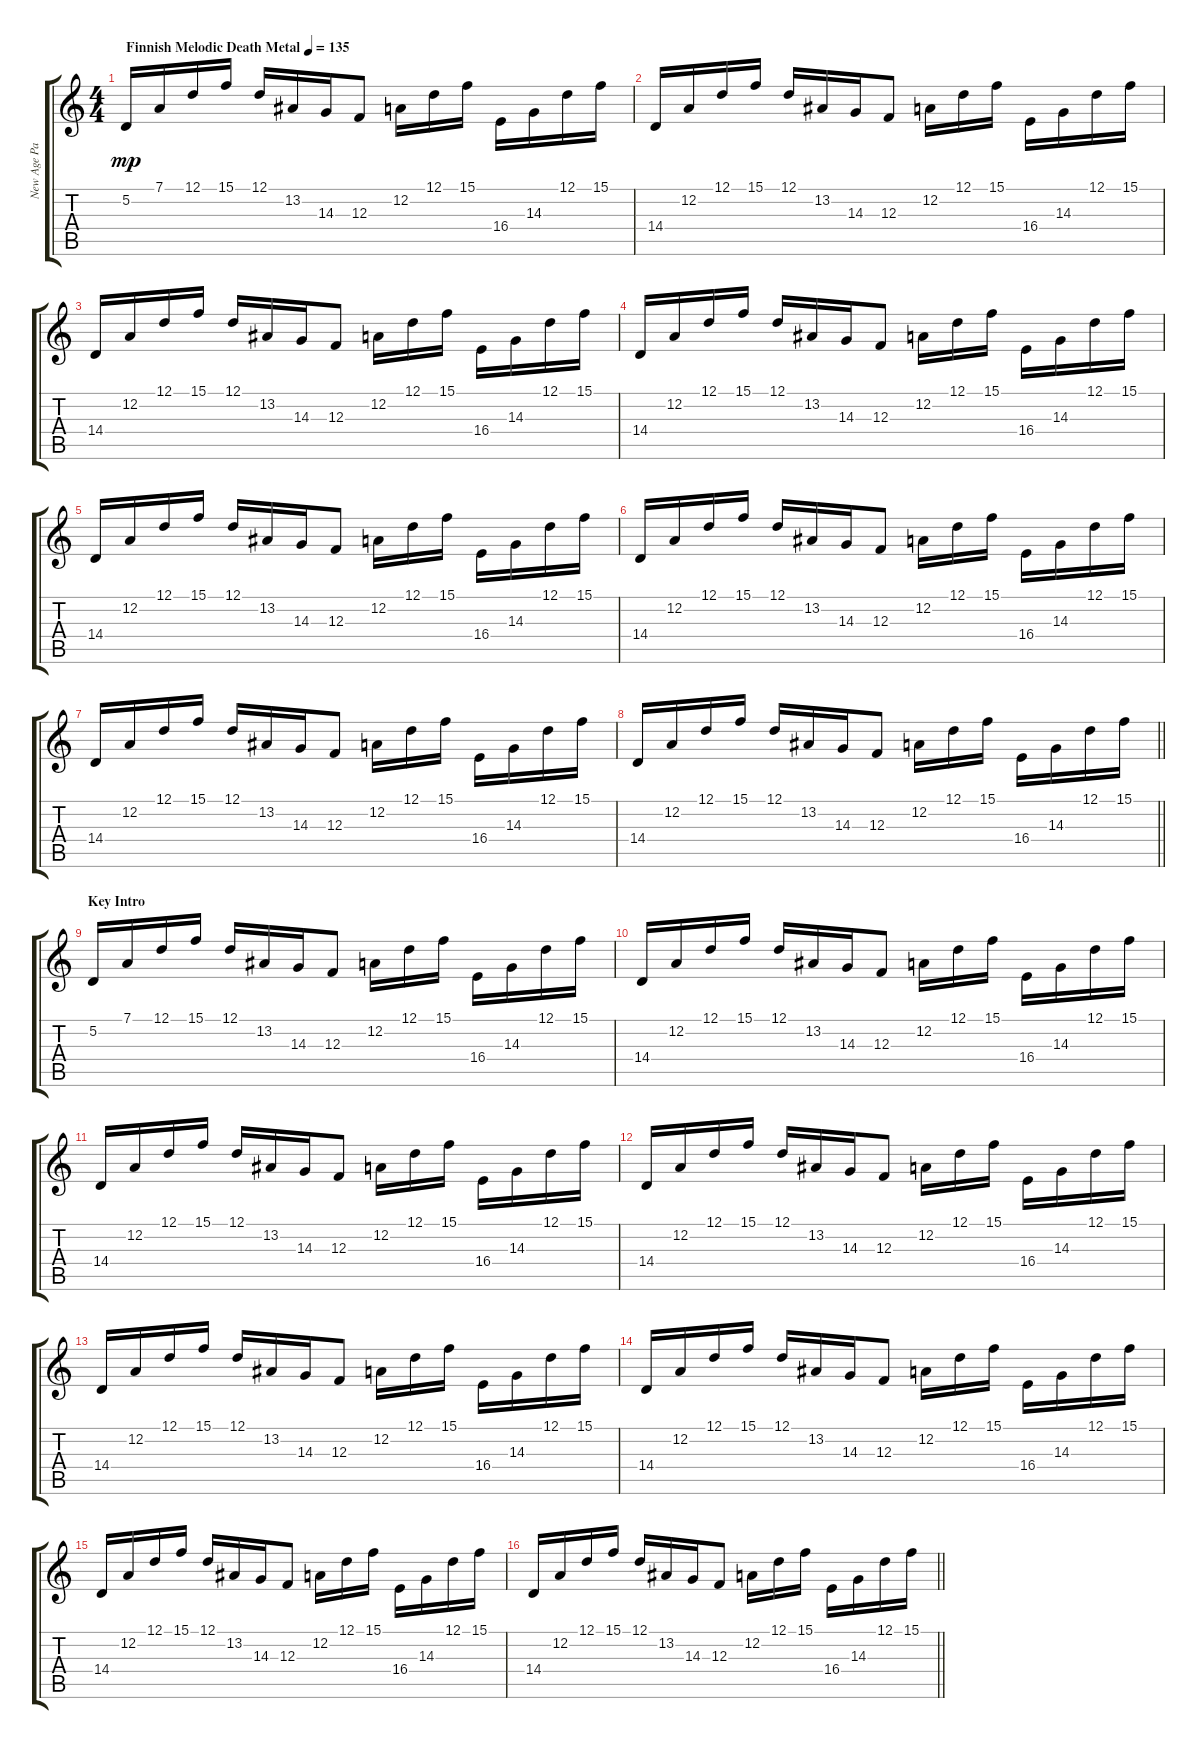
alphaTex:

\track ("New Age Pad" "New Age Pa") {instrument pad1newage}
\staff {score tabs}
\tuning (D4 A3 F3 C3 G2 C2) {hide}
\ts (4 4)
\tempo (135 "Finnish Melodic Death Metal")
\clef g2
\ks aminor
5.2.16{dy mp instrument pad1newage} 7.1.16 12.1.16 15.1.16 12.1.16 13.2.16 14.3.16 12.3.8 12.2.16 12.1.16 15.1.16 16.4.16 14.3.16 12.1.16 15.1.16 |
14.4.16 12.2.16 12.1.16 15.1.16 12.1.16 13.2.16 14.3.16 12.3.8 12.2.16 12.1.16 15.1.16 16.4.16 14.3.16 12.1.16 15.1.16 |
14.4.16 12.2.16 12.1.16 15.1.16 12.1.16 13.2.16 14.3.16 12.3.8 12.2.16 12.1.16 15.1.16 16.4.16 14.3.16 12.1.16 15.1.16 |
14.4.16 12.2.16 12.1.16 15.1.16 12.1.16 13.2.16 14.3.16 12.3.8 12.2.16 12.1.16 15.1.16 16.4.16 14.3.16 12.1.16 15.1.16 |
14.4.16 12.2.16 12.1.16 15.1.16 12.1.16 13.2.16 14.3.16 12.3.8 12.2.16 12.1.16 15.1.16 16.4.16 14.3.16 12.1.16 15.1.16 |
14.4.16 12.2.16 12.1.16 15.1.16 12.1.16 13.2.16 14.3.16 12.3.8 12.2.16 12.1.16 15.1.16 16.4.16 14.3.16 12.1.16 15.1.16 |
14.4.16 12.2.16 12.1.16 15.1.16 12.1.16 13.2.16 14.3.16 12.3.8 12.2.16 12.1.16 15.1.16 16.4.16 14.3.16 12.1.16 15.1.16 |
\barLineRight lightlight
14.4.16 12.2.16 12.1.16 15.1.16 12.1.16 13.2.16 14.3.16 12.3.8 12.2.16 12.1.16 15.1.16 16.4.16 14.3.16 12.1.16 15.1.16 |
\section ("" "Key Intro")
5.2.16 7.1.16 12.1.16 15.1.16 12.1.16 13.2.16 14.3.16 12.3.8 12.2.16 12.1.16 15.1.16 16.4.16 14.3.16 12.1.16 15.1.16 |
14.4.16 12.2.16 12.1.16 15.1.16 12.1.16 13.2.16 14.3.16 12.3.8 12.2.16 12.1.16 15.1.16 16.4.16 14.3.16 12.1.16 15.1.16 |
14.4.16 12.2.16 12.1.16 15.1.16 12.1.16 13.2.16 14.3.16 12.3.8 12.2.16 12.1.16 15.1.16 16.4.16 14.3.16 12.1.16 15.1.16 |
14.4.16 12.2.16 12.1.16 15.1.16 12.1.16 13.2.16 14.3.16 12.3.8 12.2.16 12.1.16 15.1.16 16.4.16 14.3.16 12.1.16 15.1.16 |
14.4.16 12.2.16 12.1.16 15.1.16 12.1.16 13.2.16 14.3.16 12.3.8 12.2.16 12.1.16 15.1.16 16.4.16 14.3.16 12.1.16 15.1.16 |
14.4.16 12.2.16 12.1.16 15.1.16 12.1.16 13.2.16 14.3.16 12.3.8 12.2.16 12.1.16 15.1.16 16.4.16 14.3.16 12.1.16 15.1.16 |
14.4.16 12.2.16 12.1.16 15.1.16 12.1.16 13.2.16 14.3.16 12.3.8 12.2.16 12.1.16 15.1.16 16.4.16 14.3.16 12.1.16 15.1.16 |
\barLineRight lightlight
14.4.16 12.2.16 12.1.16 15.1.16 12.1.16 13.2.16 14.3.16 12.3.8 12.2.16 12.1.16 15.1.16 16.4.16 14.3.16 12.1.16 15.1.16
